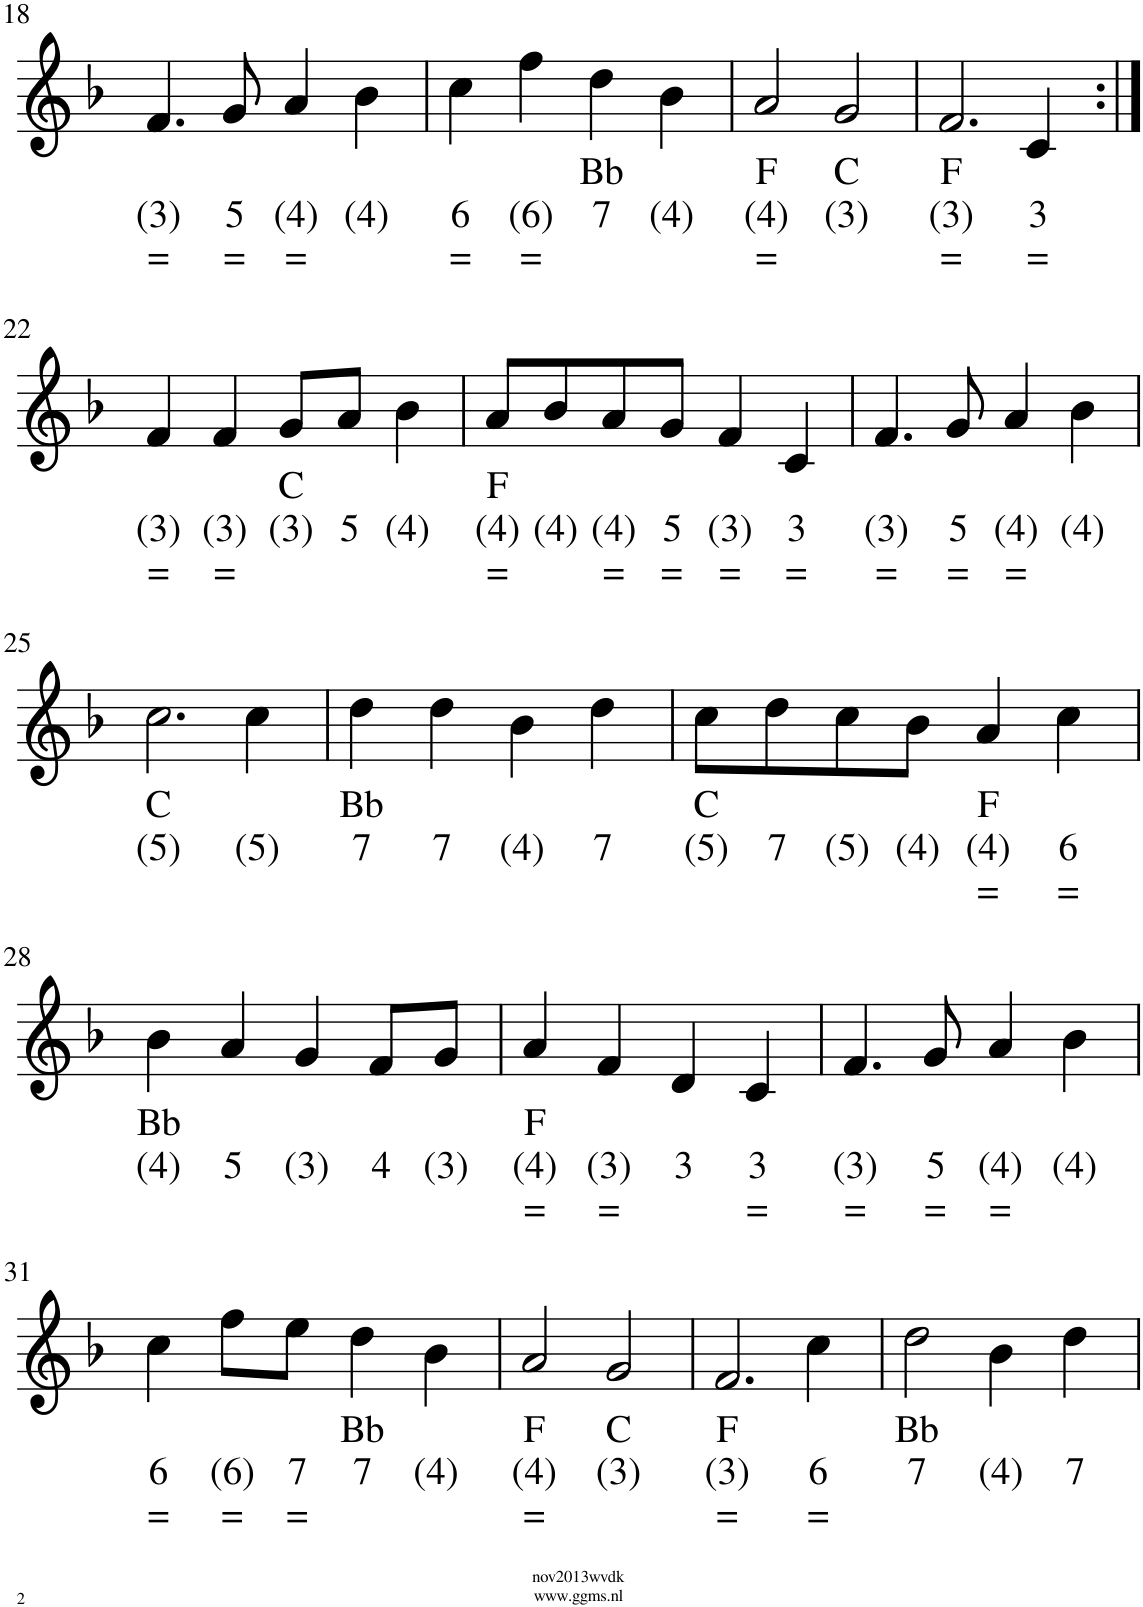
**kern	**text	**text	**text
*part1	*part1	*part1	*part1
*staff1	*staff1	*staff1	*staff1
*I"Track 1	*	*	*
!!LO:PB:g=z
*clefG2	*	*	*
*k[b-]	*	*	*
*M4/4	*	*	*
=18	=18	=18	=18
!	!	!LO:LY:b	!LO:LY:b
4.f/	.	(3)	=
!	!	!LO:LY:b	!LO:LY:b
8g/	.	5	=
!	!	!LO:LY:b	!LO:LY:b
4a/	.	(4)	=
!	!	!LO:LY:b	!
4b-\	.	(4)	.
=19	=19	=19	=19
!	!	!LO:LY:b	!LO:LY:b
4cc\	.	6	=
!	!	!LO:LY:b	!LO:LY:b
4ff\	.	(6)	=
!	!LO:LY:b	!LO:LY:b	!
4dd\	Bb	7	.
!	!	!LO:LY:b	!
4b-\	.	(4)	.
=20	=20	=20	=20
!	!LO:LY:b	!LO:LY:b	!LO:LY:b
2a/	F	(4)	=
!	!LO:LY:b	!LO:LY:b	!
2g/	C	(3)	.
=21	=21	=21	=21
!	!LO:LY:b	!LO:LY:b	!LO:LY:b
2.f/	F	(3)	=
!	!	!LO:LY:b	!LO:LY:b
4c/	.	3	=
!!LO:LB:g=z
=22:|!	=22:|!	=22:|!	=22:|!
!	!	!LO:LY:b	!LO:LY:b
4f/	.	(3)	=
!	!	!LO:LY:b	!LO:LY:b
4f/	.	(3)	=
!	!LO:LY:b	!LO:LY:b	!
8g/L	C	(3)	.
!	!	!LO:LY:b	!
8a/J	.	5	.
!	!	!LO:LY:b	!
4b-\	.	(4)	.
=23	=23	=23	=23
!	!LO:LY:b	!LO:LY:b	!LO:LY:b
8a/L	F	(4)	=
!	!	!LO:LY:b	!
8b-/	.	(4)	.
!	!	!LO:LY:b	!LO:LY:b
8a/	.	(4)	=
!	!	!LO:LY:b	!LO:LY:b
8g/J	.	5	=
!	!	!LO:LY:b	!LO:LY:b
4f/	.	(3)	=
!	!	!LO:LY:b	!LO:LY:b
4c/	.	3	=
=24	=24	=24	=24
!	!	!LO:LY:b	!LO:LY:b
4.f/	.	(3)	=
!	!	!LO:LY:b	!LO:LY:b
8g/	.	5	=
!	!	!LO:LY:b	!LO:LY:b
4a/	.	(4)	=
!	!	!LO:LY:b	!
4b-\	.	(4)	.
!!LO:LB:g=z
=25	=25	=25	=25
!	!LO:LY:b	!LO:LY:b	!
2.cc\	C	(5)	.
!	!	!LO:LY:b	!
4cc\	.	(5)	.
=26	=26	=26	=26
!	!LO:LY:b	!LO:LY:b	!
4dd\	Bb	7	.
!	!	!LO:LY:b	!
4dd\	.	7	.
!	!	!LO:LY:b	!
4b-\	.	(4)	.
!	!	!LO:LY:b	!
4dd\	.	7	.
=27	=27	=27	=27
!	!LO:LY:b	!LO:LY:b	!
8cc\L	C	(5)	.
!	!	!LO:LY:b	!
8dd\	.	7	.
!	!	!LO:LY:b	!
8cc\	.	(5)	.
!	!	!LO:LY:b	!
8b-\J	.	(4)	.
!	!LO:LY:b	!LO:LY:b	!LO:LY:b
4a/	F	(4)	=
!	!	!LO:LY:b	!LO:LY:b
4cc\	.	6	=
!!LO:LB:g=z
=28	=28	=28	=28
!	!LO:LY:b	!LO:LY:b	!
4b-\	Bb	(4)	.
!	!	!LO:LY:b	!
4a/	.	5	.
!	!	!LO:LY:b	!
4g/	.	(3)	.
!	!	!LO:LY:b	!
8f/L	.	4	.
!	!	!LO:LY:b	!
8g/J	.	(3)	.
=29	=29	=29	=29
!	!LO:LY:b	!LO:LY:b	!LO:LY:b
4a/	F	(4)	=
!	!	!LO:LY:b	!LO:LY:b
4f/	.	(3)	=
!	!	!LO:LY:b	!
4d/	.	3	.
!	!	!LO:LY:b	!LO:LY:b
4c/	.	3	=
=30	=30	=30	=30
!	!	!LO:LY:b	!LO:LY:b
4.f/	.	(3)	=
!	!	!LO:LY:b	!LO:LY:b
8g/	.	5	=
!	!	!LO:LY:b	!LO:LY:b
4a/	.	(4)	=
!	!	!LO:LY:b	!
4b-\	.	(4)	.
!!LO:LB:g=z
=31	=31	=31	=31
!	!	!LO:LY:b	!LO:LY:b
4cc\	.	6	=
!	!	!LO:LY:b	!LO:LY:b
8ff\L	.	(6)	=
!	!	!LO:LY:b	!LO:LY:b
8ee\J	.	7	=
!	!LO:LY:b	!LO:LY:b	!
4dd\	Bb	7	.
!	!	!LO:LY:b	!
4b-\	.	(4)	.
=32	=32	=32	=32
!	!LO:LY:b	!LO:LY:b	!LO:LY:b
2a/	F	(4)	=
!	!LO:LY:b	!LO:LY:b	!
2g/	C	(3)	.
=33	=33	=33	=33
!	!LO:LY:b	!LO:LY:b	!LO:LY:b
2.f/	F	(3)	=
!	!	!LO:LY:b	!LO:LY:b
4cc\	.	6	=
=34	=34	=34	=34
!	!LO:LY:b	!LO:LY:b	!
2dd\	Bb	7	.
!	!	!LO:LY:b	!
4b-\	.	(4)	.
!	!	!LO:LY:b	!
4dd\	.	7	.
=	=	=	=
*-	*-	*-	*-
